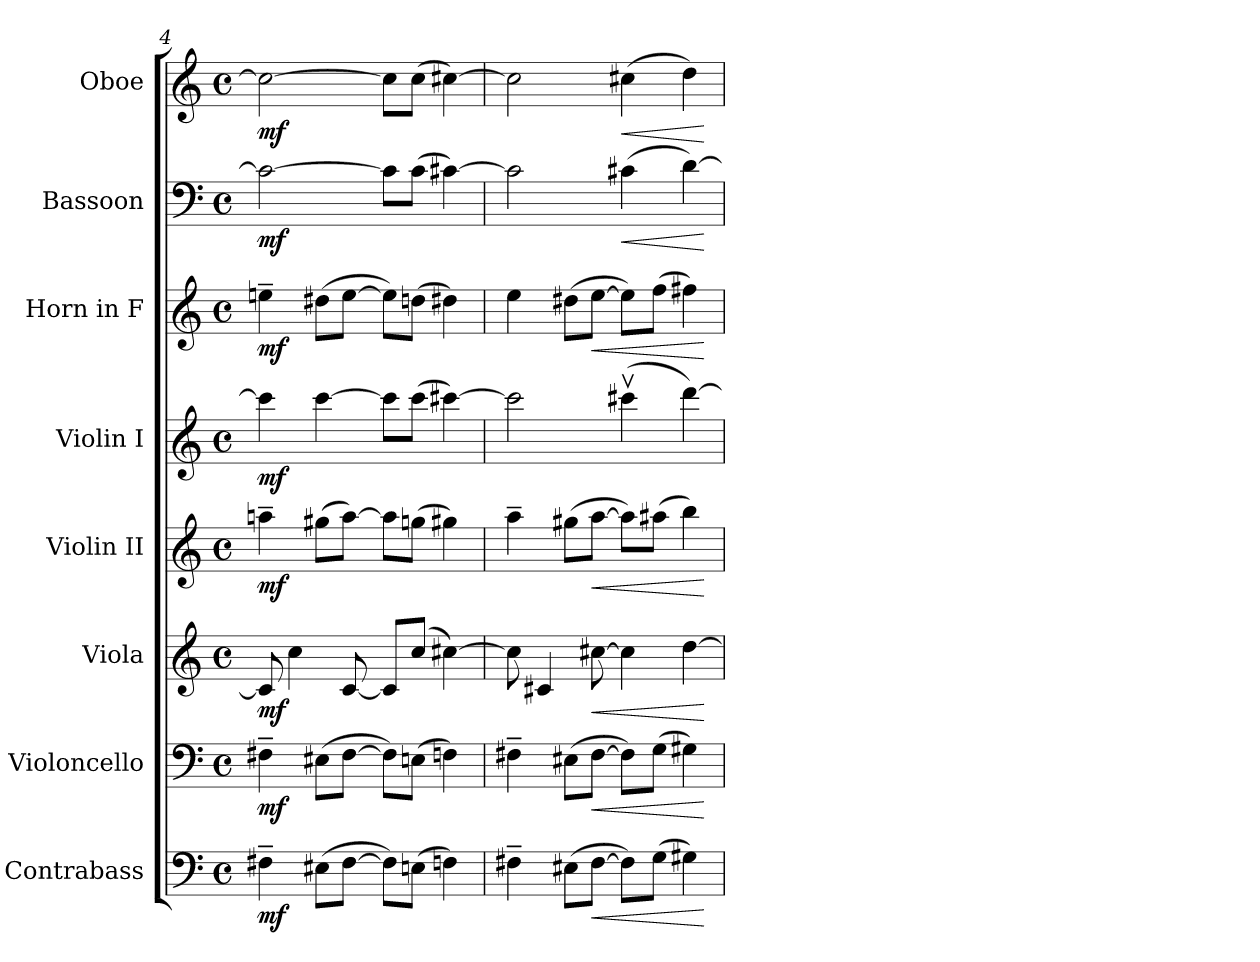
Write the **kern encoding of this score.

**kern	**dynam	**kern	**dynam	**kern	**dynam	**kern	**dynam	**kern	**dynam	**kern	**dynam	**kern	**dynam	**kern	**dynam
*part8	*part8	*part7	*part7	*part6	*part6	*part5	*part5	*part4	*part4	*part3	*part3	*part2	*part2	*part1	*part1
*staff8	*staff8	*staff7	*staff7	*staff6	*staff6	*staff5	*staff5	*staff4	*staff4	*staff3	*staff3	*staff2	*staff2	*staff1	*staff1
*I"Contrabass	*	*I"Violoncello	*	*I"Viola	*	*I"Violin II	*	*I"Violin I	*	*I"Horn in F	*	*I"Bassoon	*	*I"Oboe	*
*I'Cb.	*	*I'Vc.	*	*I'Vla.	*	*I'Vln. II	*	*I'Vln. I	*	*I'Hn.	*	*I'Bsn.	*	*I'Ob.	*
*clefF4	*	*clefF4	*	*clefG2	*	*clefG2	*	*clefG2	*	*clefG2	*	*clefF4	*	*clefG2	*
*ITrd7c12	*	*	*	*	*	*	*	*	*	*ITrd4c7	*	*	*	*	*
*k[]	*	*k[]	*	*k[]	*	*k[]	*	*k[]	*	*k[b-]	*	*k[]	*	*k[]	*
*C:	*	*C:	*	*C:	*	*C:	*	*C:	*	*F:	*	*C:	*	*C:	*
*M4/4	*	*M4/4	*	*M4/4	*	*M4/4	*	*M4/4	*	*M4/4	*	*M4/4	*	*M4/4	*
*met(c)	*	*met(c)	*	*met(c)	*	*met(c)	*	*met(c)	*	*met(c)	*	*met(c)	*	*met(c)	*
=4	=4	=4	=4	=4	=4	=4	=4	=4	=4	=4	=4	=4	=4	=4	=4
4FF#X~	mf	4F#X~	mf	8c]	mf	4aan~	mf	4ccc]	mf	4an~	mf	2c_	mf	2cc_	mf
.	.	.	.	4cc	.	.	.	.	.	.	.	.	.	.	.
(8EE#XL	.	(8E#XL	.	.	.	(8gg#XL	.	[4ccc	.	(8g#XL	.	.	.	.	.
[8FF#J	.	[8F#J	.	[8c	.	[8aaJ)	.	.	.	[8aJ	.	.	.	.	.
8FF#L])	.	8F#L])	.	8cL]	.	8aaL]	.	8cccL]	.	8aL])	.	8cL]	.	8ccL]	.
(8EEnJ	.	(8EnJ	.	(8ccJ	.	(8ggnJ	.	(8cccJ	.	(8gnJ	.	(8cJ	.	(8ccJ	.
4FFn)	.	4Fn)	.	[4cc#X)	.	4gg#X)	.	[4ccc#X)	.	4g#X)	.	[4c#X)	.	[4cc#X)	.
=5	=5	=5	=5	=5	=5	=5	=5	=5	=5	=5	=5	=5	=5	=5	=5
4FF#X~	.	4F#X~	.	8cc#]	.	4aa~	.	2ccc#]	.	4a	.	2c#]	.	2cc#]	.
.	.	.	.	4c#X	.	.	.	.	.	.	.	.	.	.	.
(8EE#XL	.	(8E#XL	.	.	.	(8gg#XL	.	.	.	(8g#XL	.	.	.	.	.
!	!LO:HP:b	!	!LO:HP:b	!	!LO:HP:b	!	!LO:HP:b	!	!	!	!LO:HP:b	!	!	!	!
[8FF#J	<	[8F#J	<	[8cc#X	<	[8aaJ	<	.	.	[8aJ	<	.	.	.	.
!	!	!	!	!	!	!	!	!	!	!	!	!	!LO:HP:b	!	!LO:HP:b
8FF#L])	.	8F#L])	.	4cc#]	.	8aaL])	.	(4ccc#Xv	.	8aL])	.	(4c#X	<	(4cc#X	<
(8GGJ	.	(8GJ	.	.	.	(8aa#XJ	.	.	.	(8b-J	.	.	.	.	.
4GG#X)	.	4G#X)	.	[4dd	.	4bb)	.	[4ddd)	.	4bn)	.	[4d)	.	4dd)	.
.	[	.	[	.	[	.	[	.	.	.	[	.	[	.	[
=	=	=	=	=	=	=	=	=	=	=	=	=	=	=	=
*-	*-	*-	*-	*-	*-	*-	*-	*-	*-	*-	*-	*-	*-	*-	*-
